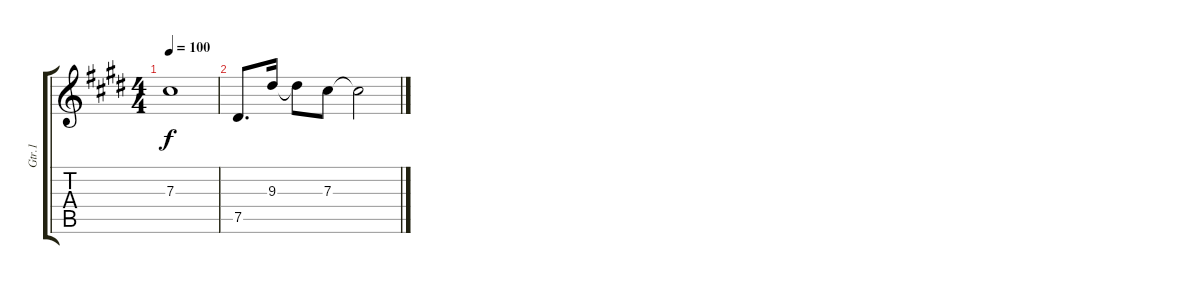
\track ("Gtr.1" "Gtr.1") {instrument acousticguitarsteel}
\staff {score tabs}
\tuning (Eb4 Bb3 Gb3 Db3 Ab2 Eb2) {hide}
\ts (4 4)
\tempo 100
\clef g2
\ks e
7.3{t}.1{dy f} |
7.5.8{d beam Up} 9.3.16{beam Up} 9.3{t}.8 7.3.8 7.3{t}.2
